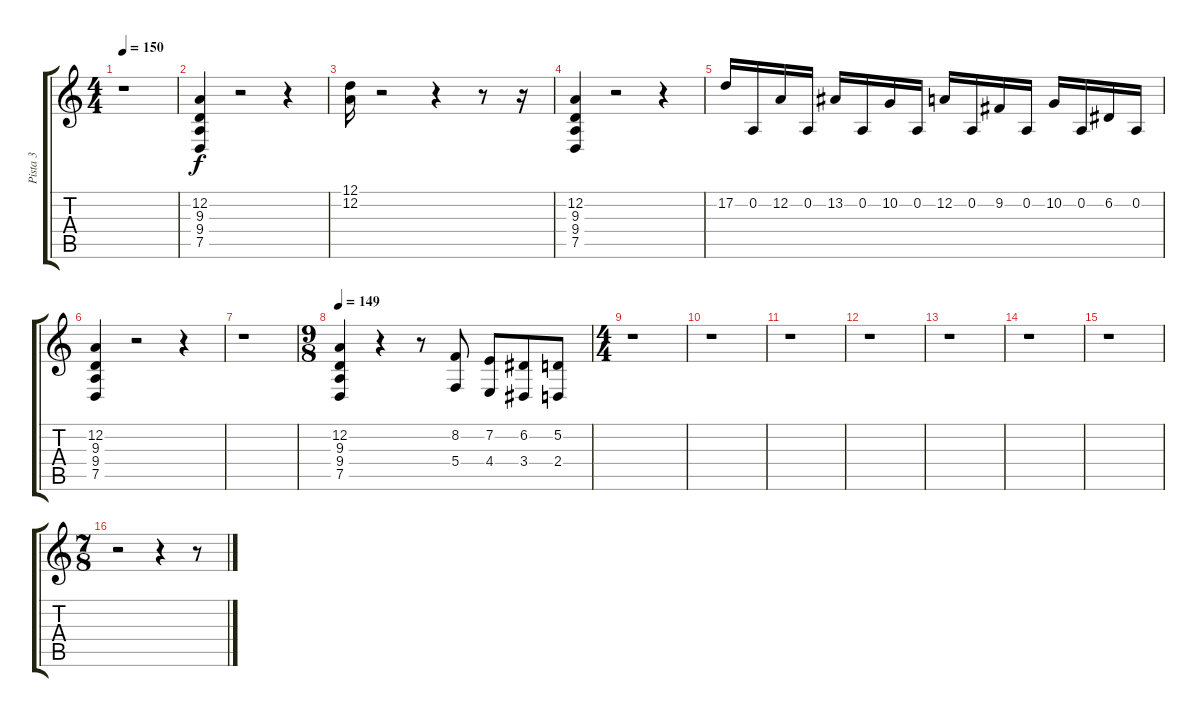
\track ("Pista 3" "Pista 3") {instrument electricgrandpiano}
\staff {score tabs}
\tuning (D4 A3 F3 C3 G2 D2) {hide}
\ts (4 4)
\tempo 150
\clef g2
\ks c
r.1{dy f} |
(12.2 9.3 9.4 7.5).4{volume 12 balance 8 instrument electricgrandpiano} r.2 r.4 |
(12.1 12.2).16 r.2 r.4 r.8 r.16 |
(12.2 9.3 9.4 7.5).4 r.2 r.4 |
17.2.16{volume 16} 0.2.16 12.2.16 0.2.16 13.2.16 0.2.16 10.2.16 0.2.16 12.2.16 0.2.16 9.2.16 0.2.16 10.2.16 0.2.16 6.2.16 0.2.16 |
(12.2 9.3 9.4 7.5).4 r.2 r.4 |
r.1 |
\ts (9 8)
\tempo 149
(12.2 9.3 9.4 7.5).4 r.4 r.8{volume 9 instrument stringensemble1} (8.2 5.4).8 (7.2 4.4).8 (6.2 3.4).8 (5.2 2.4).8 |
\ts (4 4)
r.1 |
r.1 |
r.1 |
r.1 |
r.1 |
r.1 |
r.1 |
\ts (7 8)
r.2 r.4 r.8
